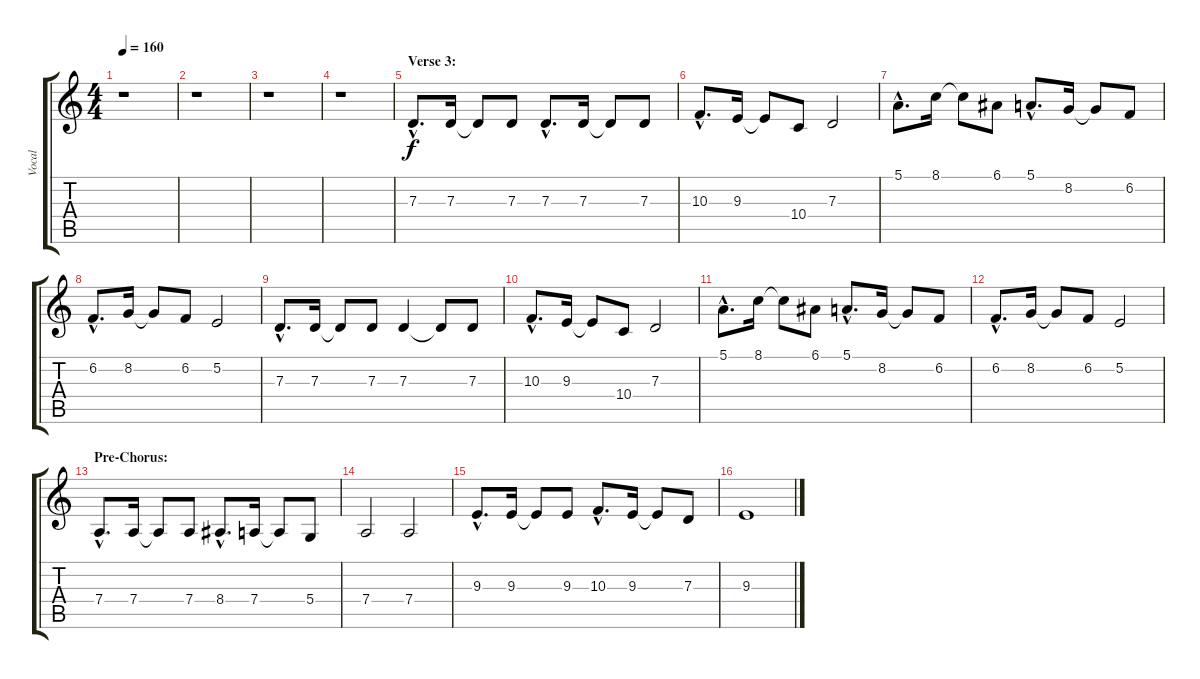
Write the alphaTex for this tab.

\track ("Vocal" "Vocal") {instrument oboe}
\staff {score tabs}
\tuning (E4 B3 G3 D3 A2 E2) {hide}
\ts (4 4)
\tempo 160
\clef g2
\ks c
r.1{dy f} |
r.1 |
r.1 |
r.1 |
\section ("" "Verse 3:")
7.3{hac}.8{d} 7.3.16 7.3{t}.8 7.3.8 7.3{hac}.8{d} 7.3.16 7.3{t}.8 7.3.8 |
10.3{hac}.8{d} 9.3.16 9.3{t}.8 10.4.8 7.3.2 |
5.1{hac}.8{d} 8.1.16 8.1{t}.8 6.1.8 5.1{hac}.8{d} 8.2.16 8.2{t}.8 6.2.8 |
6.2{hac}.8{d} 8.2.16 8.2{t}.8 6.2.8 5.2.2 |
7.3{hac}.8{d} 7.3.16 7.3{t}.8 7.3.8 7.3.4 7.3{t}.8 7.3.8 |
10.3{hac}.8{d} 9.3.16 9.3{t}.8 10.4.8 7.3.2 |
5.1{hac}.8{d} 8.1.16 8.1{t}.8 6.1.8 5.1{hac}.8{d} 8.2.16 8.2{t}.8 6.2.8 |
6.2{hac}.8{d} 8.2.16 8.2{t}.8 6.2.8 5.2.2 |
\section ("" "Pre-Chorus:")
7.4{hac}.8{d} 7.4.16 7.4{t}.8 7.4.8 8.4{hac}.8{d} 7.4.16 7.4{t}.8 5.4.8 |
7.4.2 7.4.2 |
9.3{hac}.8{d} 9.3.16 9.3{t}.8 9.3.8 10.3{hac}.8{d} 9.3.16 9.3{t}.8 7.3.8 |
9.3.1
